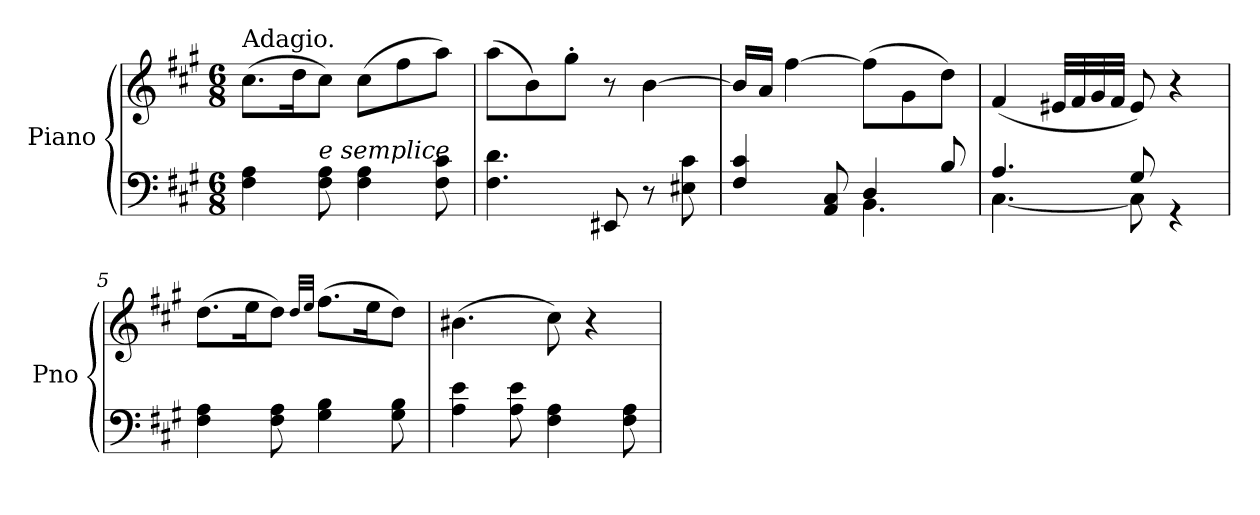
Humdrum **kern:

**kern	**kern
*part1	*part1
*staff2	*staff1
*I"Piano	*
*I'Pno	*
*clefF4	*clefG2
*k[f#c#g#]	*k[f#c#g#]
*M6/8	*M6/8
*MM60	*MM60
=1	=1
!	!LO:TX:a:t=Adagio.
4F#\ 4A\	(8.cc#\L
.	16dd\K
!LO:TX:a:i:t=e semplice	!
8F#\ 8A\	8cc#\J)
4F#\ 4A\	(8cc#\L
.	8ff#\
8F#\ 8c#\	8aa\J)
=2	=2
4.F#\ 4.d\	(8aa\L
.	8b\)
.	8gg#'\J
8EE#X/	8r
8r	[4b\
8E#X\ 8c#\	.
=3	=3
*^	*
4F#/ 4c#/	4.ryy	16b/LL]
.	.	16a/JJ
.	.	[4ff#\
8AA/ 8C#/	.	.
4D/	4.BB\	(8ff#\L]
.	.	8g#\
8B/	.	8dd\J)
=4	=4	=4
4.A/	[4.C#\	(4f#/
.	.	32e#X/LLL
.	.	32f#/
.	.	32g#/
.	.	32f#/JJJ
8G#/	8C#\]	8e#/)
4rGG	4ryy	4r
*v	*v	*
=5	=5
4F#\ 4A\	(8.dd\L
.	16ee\K
8F#\ 8A\	8dd\J)
.	32qdd/LLL
.	32qee/JJJ
4G#\ 4B\	(8.ff#\L
.	16ee\K
8G#\ 8B\	8dd\J)
=6	=6
4A\ 4e\	(4.b#X\
8A\ 8e\	.
4F#\ 4A\	8cc#\)
.	4r
8F#\ 8A\	.
=	=
*-	*-
